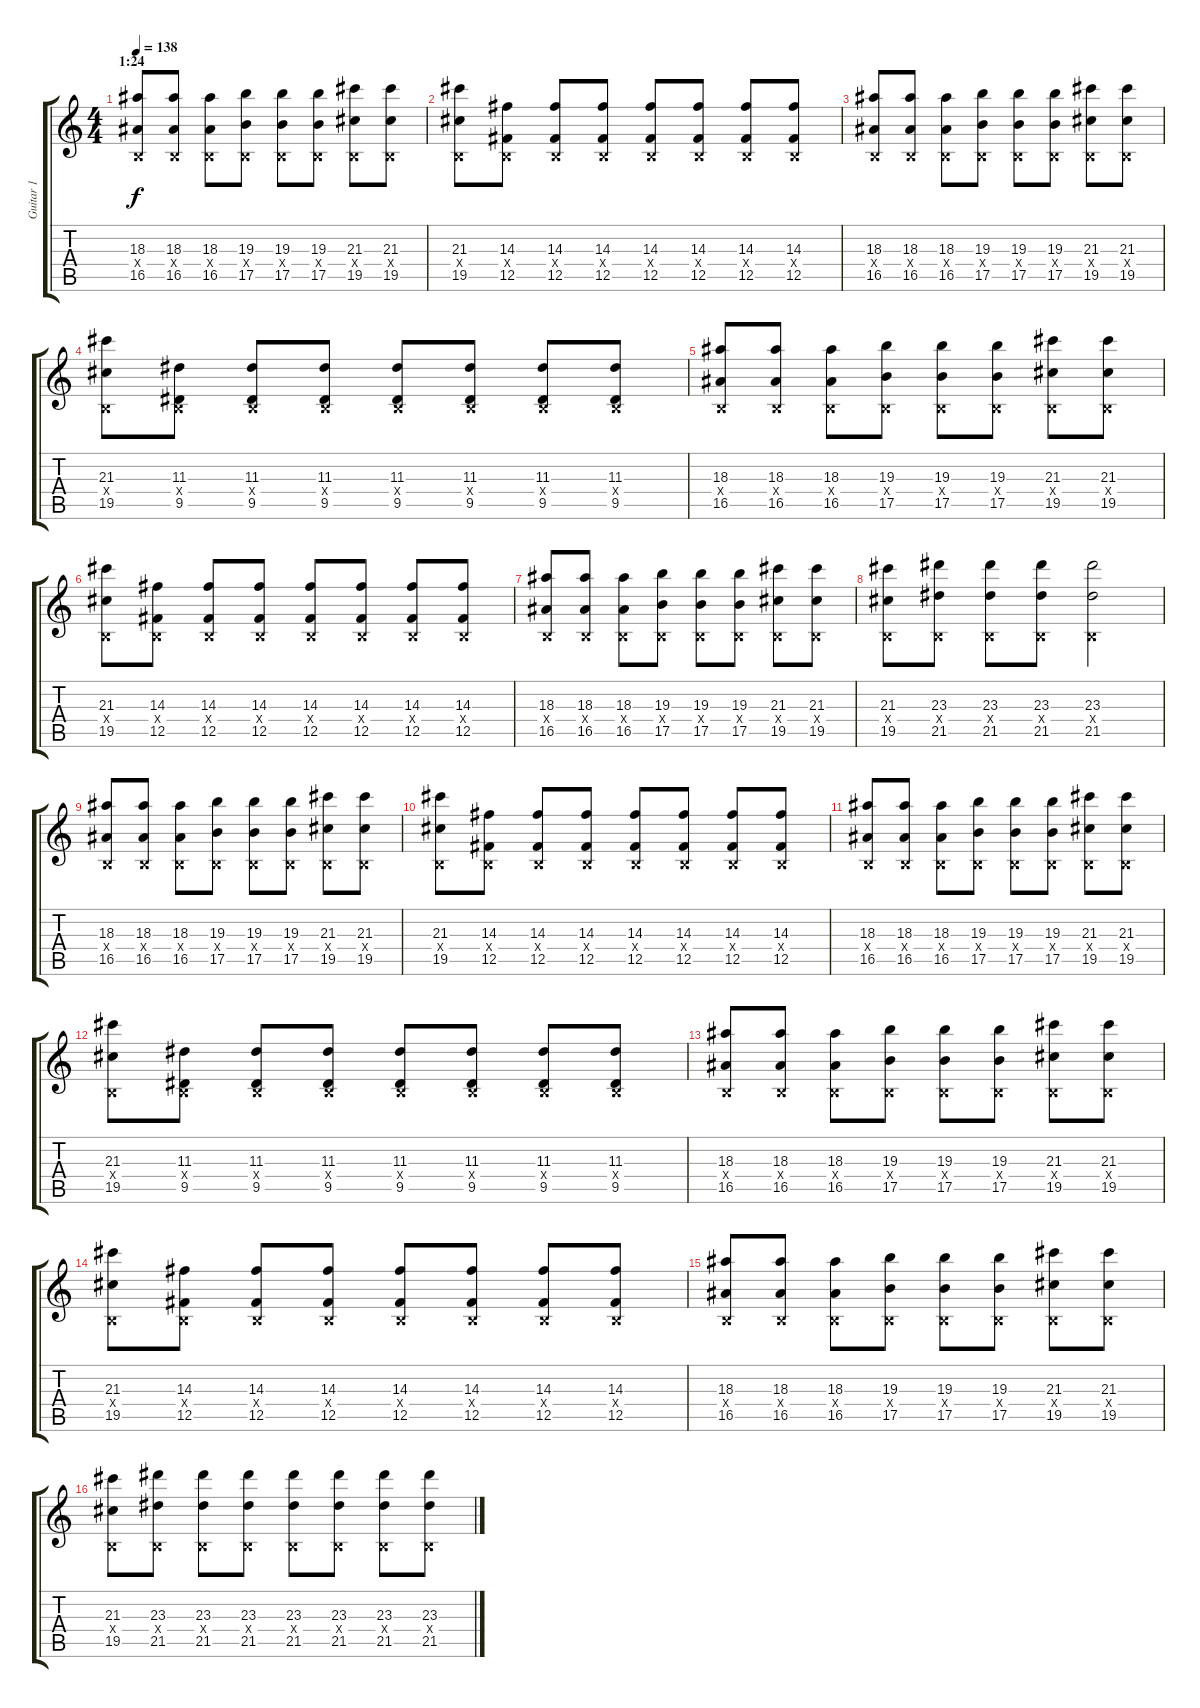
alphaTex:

\track ("Guitar 1" "Guitar 1") {instrument electricguitarjazz}
\staff {score tabs}
\tuning (Db4 Ab3 E3 B2 Gb2 Db2) {hide}
\ts (4 4)
\section ("" "1:24")
\tempo 138
\clef g2
\ks c
(18.3 0.4{x} 16.5).8{dy f instrument overdrivenguitar} (18.3 0.4{x} 16.5).8 (18.3 0.4{x} 16.5).8 (19.3 0.4{x} 17.5).8 (19.3 0.4{x} 17.5).8 (19.3 0.4{x} 17.5).8 (21.3 0.4{x} 19.5).8 (21.3 0.4{x} 19.5).8 |
(21.3 0.4{x} 19.5).8 (14.3 0.4{x} 12.5).8 (14.3 0.4{x} 12.5).8 (14.3 0.4{x} 12.5).8 (14.3 0.4{x} 12.5).8 (14.3 0.4{x} 12.5).8 (14.3 0.4{x} 12.5).8 (14.3 0.4{x} 12.5).8 |
(18.3 0.4{x} 16.5).8 (18.3 0.4{x} 16.5).8 (18.3 0.4{x} 16.5).8 (19.3 0.4{x} 17.5).8 (19.3 0.4{x} 17.5).8 (19.3 0.4{x} 17.5).8 (21.3 0.4{x} 19.5).8 (21.3 0.4{x} 19.5).8 |
(21.3 0.4{x} 19.5).8 (11.3 0.4{x} 9.5).8 (11.3 0.4{x} 9.5).8 (11.3 0.4{x} 9.5).8 (11.3 0.4{x} 9.5).8 (11.3 0.4{x} 9.5).8 (11.3 0.4{x} 9.5).8 (11.3 0.4{x} 9.5).8 |
(18.3 0.4{x} 16.5).8 (18.3 0.4{x} 16.5).8 (18.3 0.4{x} 16.5).8 (19.3 0.4{x} 17.5).8 (19.3 0.4{x} 17.5).8 (19.3 0.4{x} 17.5).8 (21.3 0.4{x} 19.5).8 (21.3 0.4{x} 19.5).8 |
(21.3 0.4{x} 19.5).8 (14.3 0.4{x} 12.5).8 (14.3 0.4{x} 12.5).8 (14.3 0.4{x} 12.5).8 (14.3 0.4{x} 12.5).8 (14.3 0.4{x} 12.5).8 (14.3 0.4{x} 12.5).8 (14.3 0.4{x} 12.5).8 |
(18.3 0.4{x} 16.5).8 (18.3 0.4{x} 16.5).8 (18.3 0.4{x} 16.5).8 (19.3 0.4{x} 17.5).8 (19.3 0.4{x} 17.5).8 (19.3 0.4{x} 17.5).8 (21.3 0.4{x} 19.5).8 (21.3 0.4{x} 19.5).8 |
(21.3 0.4{x} 19.5).8 (23.3 0.4{x} 21.5).8 (23.3 0.4{x} 21.5).8 (23.3 0.4{x} 21.5).8 (23.3 0.4{x} 21.5).2 |
(18.3 0.4{x} 16.5).8 (18.3 0.4{x} 16.5).8 (18.3 0.4{x} 16.5).8 (19.3 0.4{x} 17.5).8 (19.3 0.4{x} 17.5).8 (19.3 0.4{x} 17.5).8 (21.3 0.4{x} 19.5).8 (21.3 0.4{x} 19.5).8 |
(21.3 0.4{x} 19.5).8 (14.3 0.4{x} 12.5).8 (14.3 0.4{x} 12.5).8 (14.3 0.4{x} 12.5).8 (14.3 0.4{x} 12.5).8 (14.3 0.4{x} 12.5).8 (14.3 0.4{x} 12.5).8 (14.3 0.4{x} 12.5).8 |
(18.3 0.4{x} 16.5).8 (18.3 0.4{x} 16.5).8 (18.3 0.4{x} 16.5).8 (19.3 0.4{x} 17.5).8 (19.3 0.4{x} 17.5).8 (19.3 0.4{x} 17.5).8 (21.3 0.4{x} 19.5).8 (21.3 0.4{x} 19.5).8 |
(21.3 0.4{x} 19.5).8 (11.3 0.4{x} 9.5).8 (11.3 0.4{x} 9.5).8 (11.3 0.4{x} 9.5).8 (11.3 0.4{x} 9.5).8 (11.3 0.4{x} 9.5).8 (11.3 0.4{x} 9.5).8 (11.3 0.4{x} 9.5).8 |
(18.3 0.4{x} 16.5).8 (18.3 0.4{x} 16.5).8 (18.3 0.4{x} 16.5).8 (19.3 0.4{x} 17.5).8 (19.3 0.4{x} 17.5).8 (19.3 0.4{x} 17.5).8 (21.3 0.4{x} 19.5).8 (21.3 0.4{x} 19.5).8 |
(21.3 0.4{x} 19.5).8 (14.3 0.4{x} 12.5).8 (14.3 0.4{x} 12.5).8 (14.3 0.4{x} 12.5).8 (14.3 0.4{x} 12.5).8 (14.3 0.4{x} 12.5).8 (14.3 0.4{x} 12.5).8 (14.3 0.4{x} 12.5).8 |
(18.3 0.4{x} 16.5).8 (18.3 0.4{x} 16.5).8 (18.3 0.4{x} 16.5).8 (19.3 0.4{x} 17.5).8 (19.3 0.4{x} 17.5).8 (19.3 0.4{x} 17.5).8 (21.3 0.4{x} 19.5).8 (21.3 0.4{x} 19.5).8 |
(21.3 0.4{x} 19.5).8 (23.3 0.4{x} 21.5).8 (23.3 0.4{x} 21.5).8 (23.3 0.4{x} 21.5).8 (23.3 0.4{x} 21.5).8 (23.3 0.4{x} 21.5).8 (23.3 0.4{x} 21.5).8 (23.3 0.4{x} 21.5).8
